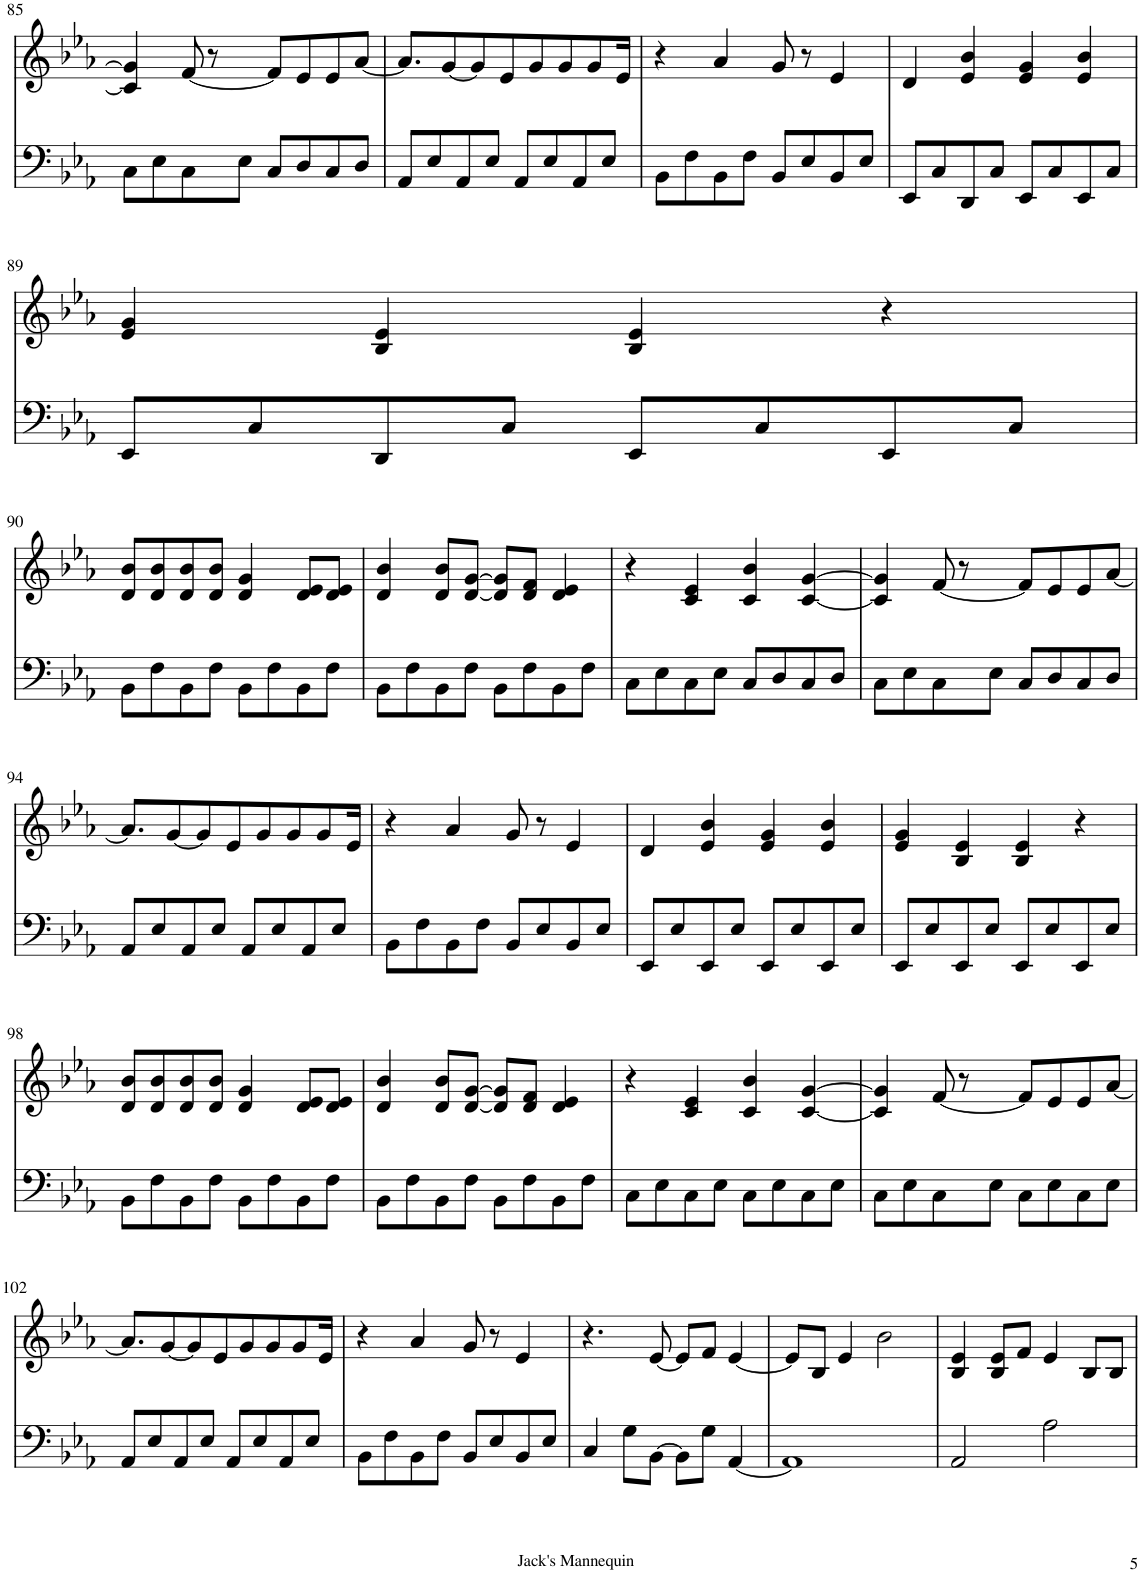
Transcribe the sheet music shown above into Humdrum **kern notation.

**kern	**kern
*part1	*part1
*staff2	*staff1
*I"Piano	*
*I'Pno.	*
!!LO:PB:g=z
*clefF4	*clefG2
*k[b-e-a-]	*k[b-e-a-]
*M4/4	*M4/4
*met(c)	*met(c)
=85	=85
8C\L	4c/] 4g/]
8E-\	.
8C\	[8f/
8E-\J	8r
8C/L	8f/L]
8D/	8e-/
8C/	8e-/
8D/J	[8a-/J
=86	=86
8AA-/L	8.a-/L]
8E-/	.
.	[8g/
8AA-/	.
.	8g/]
8E-/J	.
.	8e-/
8AA-/L	.
.	8g/
8E-/	.
.	8g/
8AA-/	.
.	8g/
8E-/J	.
.	16e-/Jk
=87	=87
8BB-\L	4r
8F\	.
8BB-\	4a-/
8F\J	.
8BB-/L	8g/
8E-/	8r
8BB-/	4e-/
8E-/J	.
=88	=88
8EE-/L	4d/
8C/	.
8DD/	4e-/ 4b-/
8C/J	.
8EE-/L	4e-/ 4g/
8C/	.
8EE-/	4e-/ 4b-/
8C/J	.
!!LO:LB:g=z
=89	=89
8EE-/L	4e-/ 4g/
8C/	.
8DD/	4B-/ 4e-/
8C/J	.
8EE-/L	4B-/ 4e-/
8C/	.
8EE-/	4r
8C/J	.
!!LO:LB:g=z
=90	=90
8BB-\L	8d/ 8b-/L
8F\	8d/ 8b-/
8BB-\	8d/ 8b-/
8F\J	8d/ 8b-/J
8BB-\L	4d/ 4g/
8F\	.
8BB-\	8d/ 8e-/L
8F\J	8d/ 8e-/J
=91	=91
8BB-\L	4d/ 4b-/
8F\	.
8BB-\	8d/ 8b-/L
8F\J	[8d/ [8g/J
8BB-\L	8d/] 8g/]L
8F\	8d/ 8f/J
8BB-\	4d/ 4e-/
8F\J	.
=92	=92
8C\L	4r
8E-\	.
8C\	4c/ 4e-/
8E-\J	.
8C/L	4c/ 4b-/
8D/	.
8C/	[4c/ [4g/
8D/J	.
=93	=93
8C\L	4c/] 4g/]
8E-\	.
8C\	[8f/
8E-\J	8r
8C/L	8f/L]
8D/	8e-/
8C/	8e-/
8D/J	[8a-/J
!!LO:LB:g=z
=94	=94
8AA-/L	8.a-/L]
8E-/	.
.	[8g/
8AA-/	.
.	8g/]
8E-/J	.
.	8e-/
8AA-/L	.
.	8g/
8E-/	.
.	8g/
8AA-/	.
.	8g/
8E-/J	.
.	16e-/Jk
=95	=95
8BB-\L	4r
8F\	.
8BB-\	4a-/
8F\J	.
8BB-/L	8g/
8E-/	8r
8BB-/	4e-/
8E-/J	.
=96	=96
8EE-/L	4d/
8E-/	.
8EE-/	4e-/ 4b-/
8E-/J	.
8EE-/L	4e-/ 4g/
8E-/	.
8EE-/	4e-/ 4b-/
8E-/J	.
=97	=97
8EE-/L	4e-/ 4g/
8E-/	.
8EE-/	4B-/ 4e-/
8E-/J	.
8EE-/L	4B-/ 4e-/
8E-/	.
8EE-/	4r
8E-/J	.
!!LO:LB:g=z
=98	=98
8BB-\L	8d/ 8b-/L
8F\	8d/ 8b-/
8BB-\	8d/ 8b-/
8F\J	8d/ 8b-/J
8BB-\L	4d/ 4g/
8F\	.
8BB-\	8d/ 8e-/L
8F\J	8d/ 8e-/J
=99	=99
8BB-\L	4d/ 4b-/
8F\	.
8BB-\	8d/ 8b-/L
8F\J	[8d/ [8g/J
8BB-\L	8d/] 8g/]L
8F\	8d/ 8f/J
8BB-\	4d/ 4e-/
8F\J	.
=100	=100
8C\L	4r
8E-\	.
8C\	4c/ 4e-/
8E-\J	.
8C\L	4c/ 4b-/
8E-\	.
8C\	[4c/ [4g/
8E-\J	.
=101	=101
8C\L	4c/] 4g/]
8E-\	.
8C\	[8f/
8E-\J	8r
8C\L	8f/L]
8E-\	8e-/
8C\	8e-/
8E-\J	[8a-/J
!!LO:LB:g=z
=102	=102
8AA-/L	8.a-/L]
8E-/	.
.	[8g/
8AA-/	.
.	8g/]
8E-/J	.
.	8e-/
8AA-/L	.
.	8g/
8E-/	.
.	8g/
8AA-/	.
.	8g/
8E-/J	.
.	16e-/Jk
=103	=103
8BB-\L	4r
8F\	.
8BB-\	4a-/
8F\J	.
8BB-/L	8g/
8E-/	8r
8BB-/	4e-/
8E-/J	.
=104	=104
4C/	4.r
8G\L	.
[8BB-\J	[8e-/
8BB-\L]	8e-/L]
8G\J	8f/J
[4AA-/	[4e-/
=105	=105
1AA-]	8e-/L]
.	8B-/J
.	4e-/
.	2b-\
=106	=106
2AA-/	4B-/ 4e-/
.	8B-/ 8e-/L
.	8f/J
2A-\	4e-/
.	8B-/L
.	8B-/J
=	=
*-	*-
